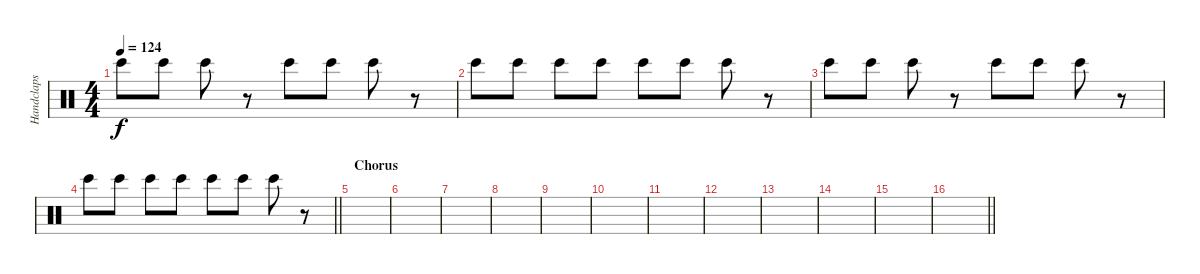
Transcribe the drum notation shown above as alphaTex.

\track ("Handclaps" "Handclaps") {instrument percussion}
\staff {score}
\articulation defaults
\ts (4 4)
\tempo 124
\clef neutral
\ks c "Bongo High (hit)".8{dy f} "Bongo High (hit)".8 "Bongo High (hit)".8
r.8 "Bongo High (hit)".8 "Bongo High (hit)".8 "Bongo High (hit)".8 r.8 |
"Bongo High (hit)".8 "Bongo High (hit)".8 "Bongo High (hit)".8 "Bongo High (hit)".8 "Bongo High (hit)".8 "Bongo High (hit)".8 "Bongo High (hit)".8 r.8 |
"Bongo High (hit)".8 "Bongo High (hit)".8 "Bongo High (hit)".8 r.8 "Bongo High (hit)".8 "Bongo High (hit)".8 "Bongo High (hit)".8 r.8 |
\barLineRight lightlight "Bongo High (hit)".8 "Bongo High (hit)".8 "Bongo High (hit)".8 "Bongo High (hit)".8 "Bongo High (hit)".8 "Bongo High (hit)".8 "Bongo High (hit)".8
r.8 |
\section ("" "Chorus")
|
|
|
|
|
|
|
|
|
|
|
\barLineRight lightlight
